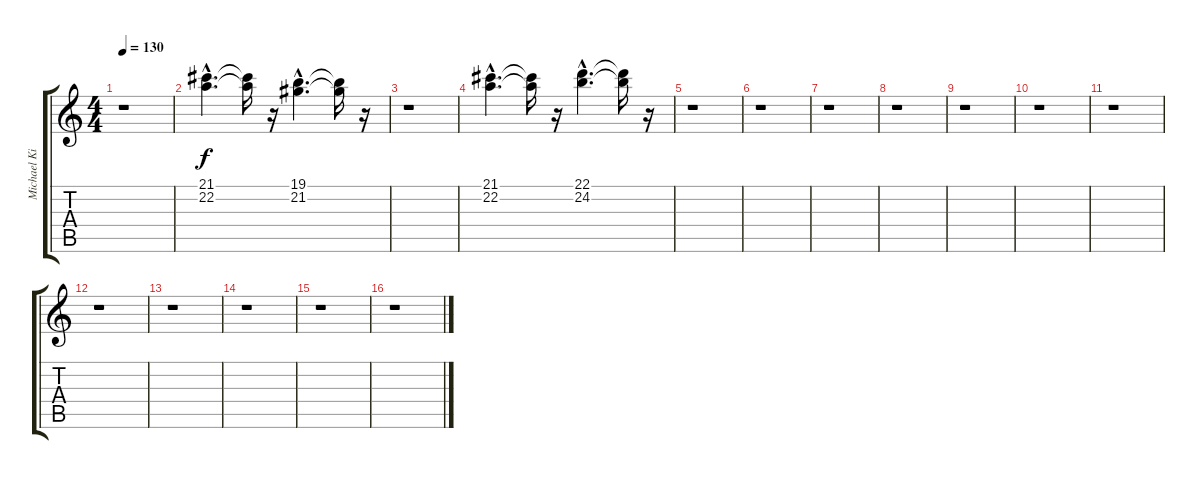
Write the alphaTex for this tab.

\track ("Michael Kiske" "Michael Ki") {instrument pad4choir}
\staff {score tabs}
\tuning (E4 B3 G3 D3 A2 E2) {hide}
\ts (4 4)
\tempo 130
\clef g2
\ks c
r.1{dy f} |
(21.1{hac} 22.2{hac}).4{d} (21.1{t} 22.2{t}).16 r.16 (19.1{hac} 21.2{hac}).4{d} (19.1{t} 21.2{t}).16 r.16 |
r.1 |
(21.1{hac} 22.2{hac}).4{d} (21.1{t} 22.2{t}).16 r.16 (22.1{hac} 24.2{hac}).4{d} (22.1{t} 24.2{t}).16 r.16 |
r.1 |
r.1 |
r.1 |
r.1 |
r.1 |
r.1 |
r.1 |
r.1 |
r.1 |
r.1 |
r.1 |
r.1
